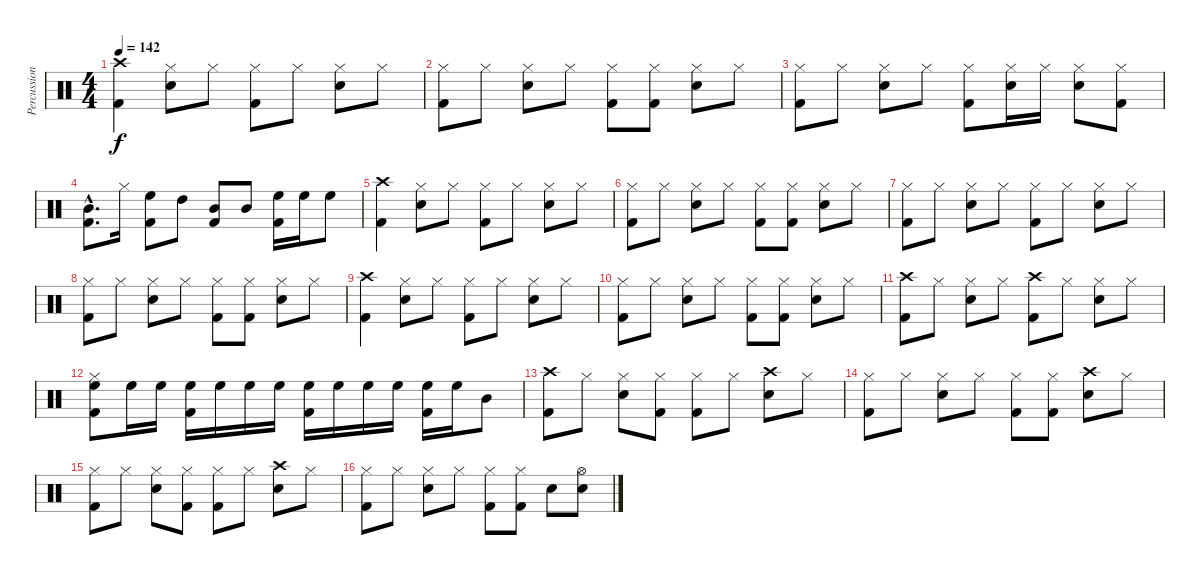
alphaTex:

\track ("Percussion" "Percussion") {instrument percussion}
\staff {score}
\articulation defaults
\ts (4 4)
\tempo 142
\clef neutral
\ks c
("Crash high (hit)" "Kick (hit) 2").4{dy f} ("Hi-Hat (closed)" "Snare (hit) 2").8 "Hi-Hat (closed)".8 ("Hi-Hat (closed)" "Kick (hit) 2").8 "Hi-Hat (closed)".8 ("Hi-Hat (closed)" "Snare (hit) 2").8 "Hi-Hat (closed)".8 |
("Hi-Hat (closed)" "Kick (hit) 2").8 "Hi-Hat (closed)".8 ("Hi-Hat (closed)" "Snare (hit) 2").8 "Hi-Hat (closed)".8 ("Hi-Hat (closed)" "Kick (hit) 2").8 ("Hi-Hat (closed)" "Kick (hit) 2").8 ("Hi-Hat (closed)" "Snare (hit) 2").8 "Hi-Hat (closed)".8 |
("Hi-Hat (closed)" "Kick (hit) 2").8 "Hi-Hat (closed)".8 ("Hi-Hat (closed)" "Snare (hit) 2").8 "Hi-Hat (closed)".8 ("Hi-Hat (closed)" "Kick (hit) 2").8 ("Hi-Hat (closed)" "Snare (hit) 2").16 "Hi-Hat (closed)".16 ("Hi-Hat (closed)" "Snare (hit) 2").8 ("Hi-Hat (closed)" "Kick (hit) 2").8 |
("Mid Tom (hit)"{hac} "Kick (hit) 2"{hac}).8{d} "Hi-Hat (closed)".16 ("High Floor Tom (hit)" "Kick (hit) 2").8 "High Tom (hit)".8 ("Mid Tom (hit)" "Kick (hit) 2").8 "Mid Tom (hit)".8 ("High Floor Tom (hit)" "Kick (hit) 2").16 "High Floor Tom (hit)".16 "High Floor Tom (hit)".8 |
("Crash high (hit)" "Kick (hit) 2").4 ("Hi-Hat (closed)" "Snare (hit) 2").8 "Hi-Hat (closed)".8 ("Hi-Hat (closed)" "Kick (hit) 2").8 "Hi-Hat (closed)".8 ("Hi-Hat (closed)" "Snare (hit) 2").8 "Hi-Hat (closed)".8 |
("Hi-Hat (closed)" "Kick (hit) 2").8 "Hi-Hat (closed)".8 ("Hi-Hat (closed)" "Snare (hit) 2").8 "Hi-Hat (closed)".8 ("Hi-Hat (closed)" "Kick (hit) 2").8 ("Hi-Hat (closed)" "Kick (hit) 2").8 ("Hi-Hat (closed)" "Snare (hit) 2").8 "Hi-Hat (closed)".8 |
("Hi-Hat (closed)" "Kick (hit) 2").8 "Hi-Hat (closed)".8 ("Hi-Hat (closed)" "Snare (hit) 2").8 "Hi-Hat (closed)".8 ("Hi-Hat (closed)" "Kick (hit) 2").8 "Hi-Hat (closed)".8 ("Hi-Hat (closed)" "Snare (hit) 2").8 "Hi-Hat (closed)".8 |
("Hi-Hat (closed)" "Kick (hit) 2").8 "Hi-Hat (closed)".8 ("Hi-Hat (closed)" "Snare (hit) 2").8 "Hi-Hat (closed)".8 ("Hi-Hat (closed)" "Kick (hit) 2").8 ("Hi-Hat (closed)" "Kick (hit) 2").8 ("Hi-Hat (closed)" "Snare (hit) 2").8 "Hi-Hat (closed)".8 |
("Crash high (hit)" "Kick (hit) 2").4 ("Hi-Hat (closed)" "Snare (hit) 2").8 "Hi-Hat (closed)".8 ("Hi-Hat (closed)" "Kick (hit) 2").8 "Hi-Hat (closed)".8 ("Hi-Hat (closed)" "Snare (hit) 2").8 "Hi-Hat (closed)".8 |
("Hi-Hat (closed)" "Kick (hit) 2").8 "Hi-Hat (closed)".8 ("Hi-Hat (closed)" "Snare (hit) 2").8 "Hi-Hat (closed)".8 ("Hi-Hat (closed)" "Kick (hit) 2").8 ("Hi-Hat (closed)" "Kick (hit) 2").8 ("Hi-Hat (closed)" "Snare (hit) 2").8 "Hi-Hat (closed)".8 |
("Crash high (hit)" "Kick (hit) 2").8 "Hi-Hat (closed)".8 ("Hi-Hat (closed)" "Snare (hit) 2").8 "Hi-Hat (closed)".8 ("Crash high (hit)" "Kick (hit) 2").8 "Hi-Hat (closed)".8 ("Hi-Hat (closed)" "Snare (hit) 2").8 "Hi-Hat (closed)".8 |
("Hi-Hat (closed)" "High Floor Tom (hit)" "Kick (hit) 2").8 "High Floor Tom (hit)".16 "High Floor Tom (hit)".16 ("High Floor Tom (hit)" "Kick (hit) 2").16 "High Floor Tom (hit)".16 "High Floor Tom (hit)".16 "High Floor Tom (hit)".16 ("High Floor Tom (hit)" "Kick (hit) 2").16 "High Floor Tom (hit)".16 "High Floor Tom (hit)".16 "High Floor Tom (hit)".16 ("High Floor Tom (hit)" "Kick (hit) 2").16 "High Floor Tom (hit)".16 "Mid Tom (hit)".8 |
("Crash high (hit)" "Kick (hit) 2").8 "Hi-Hat (closed)".8 ("Hi-Hat (closed)" "Snare (hit) 2").8 ("Hi-Hat (closed)" "Kick (hit) 2").8 ("Hi-Hat (closed)" "Kick (hit) 2").8 "Hi-Hat (closed)".8 ("Crash high (hit)" "Snare (hit) 2").8 "Hi-Hat (closed)".8 |
("Hi-Hat (closed)" "Kick (hit) 2").8 "Hi-Hat (closed)".8 ("Hi-Hat (closed)" "Snare (hit) 2").8 "Hi-Hat (closed)".8 ("Hi-Hat (closed)" "Kick (hit) 2").8 ("Hi-Hat (closed)" "Kick (hit) 2").8 ("Crash high (hit)" "Snare (hit) 2").8 "Hi-Hat (closed)".8 |
("Hi-Hat (closed)" "Kick (hit) 2").8 "Hi-Hat (closed)".8 ("Hi-Hat (closed)" "Snare (hit) 2").8 ("Hi-Hat (closed)" "Kick (hit) 2").8 ("Hi-Hat (closed)" "Kick (hit) 2").8 "Hi-Hat (closed)".8 ("Crash high (hit)" "Snare (hit) 2").8 "Hi-Hat (closed)".8 |
("Hi-Hat (closed)" "Kick (hit) 2").8 "Hi-Hat (closed)".8 ("Hi-Hat (closed)" "Snare (hit) 2").8 "Hi-Hat (closed)".8 ("Hi-Hat (closed)" "Kick (hit) 2").8 ("Hi-Hat (closed)" "Kick (hit) 2").8 "Snare (hit) 2".8 ("Hi-Hat (open)" "Snare (hit) 2").8
